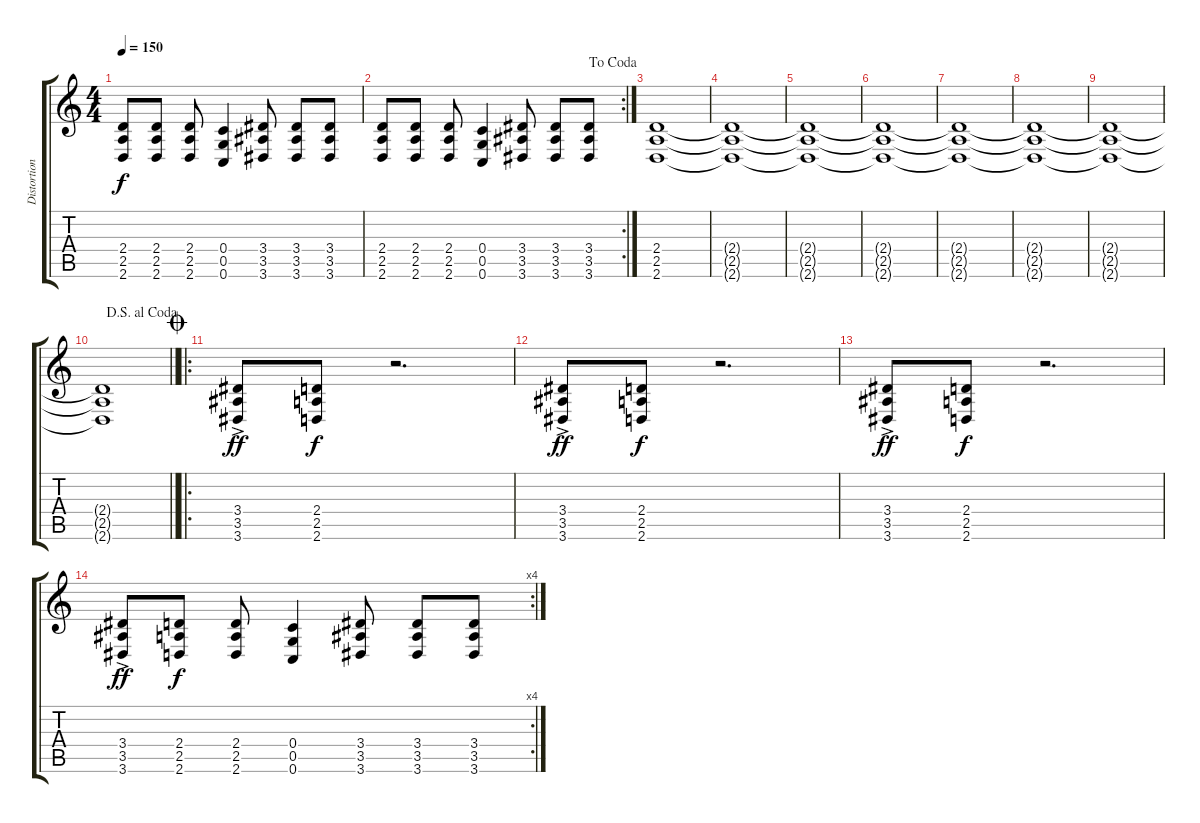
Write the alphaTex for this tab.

\track ("Distortion Guitar" "Distortion") {instrument distortionguitar}
\staff {score tabs}
\tuning (D4 A3 F3 C3 G2 C2) {hide}
\ts (4 4)
\tempo 150
\clef g2
\ks c
(2.4 2.5 2.6).8{dy f} (2.4 2.5 2.6).8 (2.4 2.5 2.6).8 (0.4 0.5 0.6).4 (3.4 3.5 3.6).8 (3.4 3.5 3.6).8 (3.4 3.5 3.6).8 |
\rc 2
\jump dacoda
(2.4 2.5 2.6).8 (2.4 2.5 2.6).8 (2.4 2.5 2.6).8 (0.4 0.5 0.6).4 (3.4 3.5 3.6).8 (3.4 3.5 3.6).8 (3.4 3.5 3.6).8 |
(2.4 2.5 2.6).1 |
(2.4{t} 2.5{t} 2.6{t}).1 |
(2.4{t} 2.5{t} 2.6{t}).1 |
(2.4{t} 2.5{t} 2.6{t}).1 |
(2.4{t} 2.5{t} 2.6{t}).1 |
(2.4{t} 2.5{t} 2.6{t}).1 |
(2.4{t} 2.5{t} 2.6{t}).1 |
\jump dalsegnoalcoda
\barLineRight lightlight
(2.4{t} 2.5{t} 2.6{t}).1 |
\ro
\jump coda
(3.4{ac} 3.5{ac} 3.6{ac}).8{dy ff} (2.4 2.5 2.6).8{dy f} r.2{d} |
(3.4{ac} 3.5{ac} 3.6{ac}).8{dy ff} (2.4 2.5 2.6).8{dy f} r.2{d} |
(3.4{ac} 3.5{ac} 3.6{ac}).8{dy ff} (2.4 2.5 2.6).8{dy f} r.2{d} |
\rc 4
(3.4{ac} 3.5{ac} 3.6{ac}).8{dy ff} (2.4 2.5 2.6).8{dy f} (2.4 2.5 2.6).8 (0.4 0.5 0.6).4 (3.4 3.5 3.6).8 (3.4 3.5 3.6).8 (3.4 3.5 3.6).8
